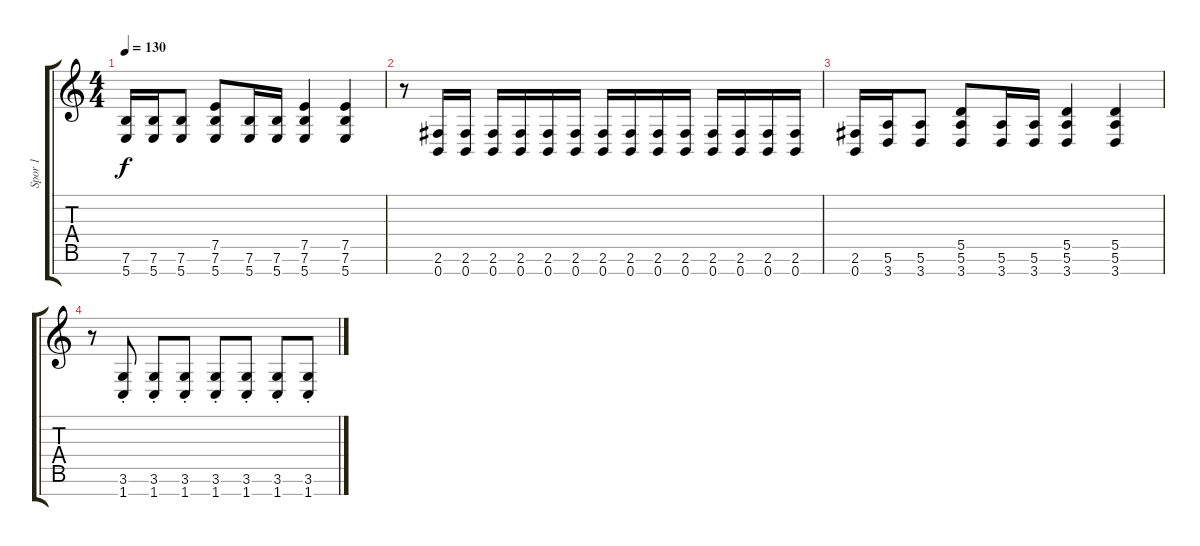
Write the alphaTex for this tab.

\track ("Spor 1" "Spor 1") {instrument distortionguitar}
\staff {score tabs}
\tuning (E4 B3 G3 D3 A2 E2 B1) {hide}
\ts (4 4)
\tempo 130
\clef g2
\ks c
(7.6 5.7).16{dy f} (7.6 5.7).16 (7.6 5.7).8 (7.5 7.6 5.7).8 (7.6 5.7).16 (7.6 5.7).16 (7.5 7.6 5.7).4 (7.5 7.6 5.7).4 |
r.8 (2.6 0.7).16 (2.6 0.7).16 (2.6 0.7).16 (2.6 0.7).16 (2.6 0.7).16 (2.6 0.7).16 (2.6 0.7).16 (2.6 0.7).16 (2.6 0.7).16 (2.6 0.7).16 (2.6 0.7).16 (2.6 0.7).16 (2.6 0.7).16 (2.6 0.7).16 |
(2.6 0.7).16 (5.6 3.7).16 (5.6 3.7).8 (5.5 5.6 3.7).8 (5.6 3.7).16 (5.6 3.7).16 (5.5 5.6 3.7).4 (5.5 5.6 3.7).4 |
r.8 (3.6{st} 1.7{st}).8 (3.6{st} 1.7{st}).8 (3.6{st} 1.7{st}).8 (3.6{st} 1.7{st}).8 (3.6{st} 1.7{st}).8 (3.6{st} 1.7{st}).8 (3.6{st} 1.7{st}).8
